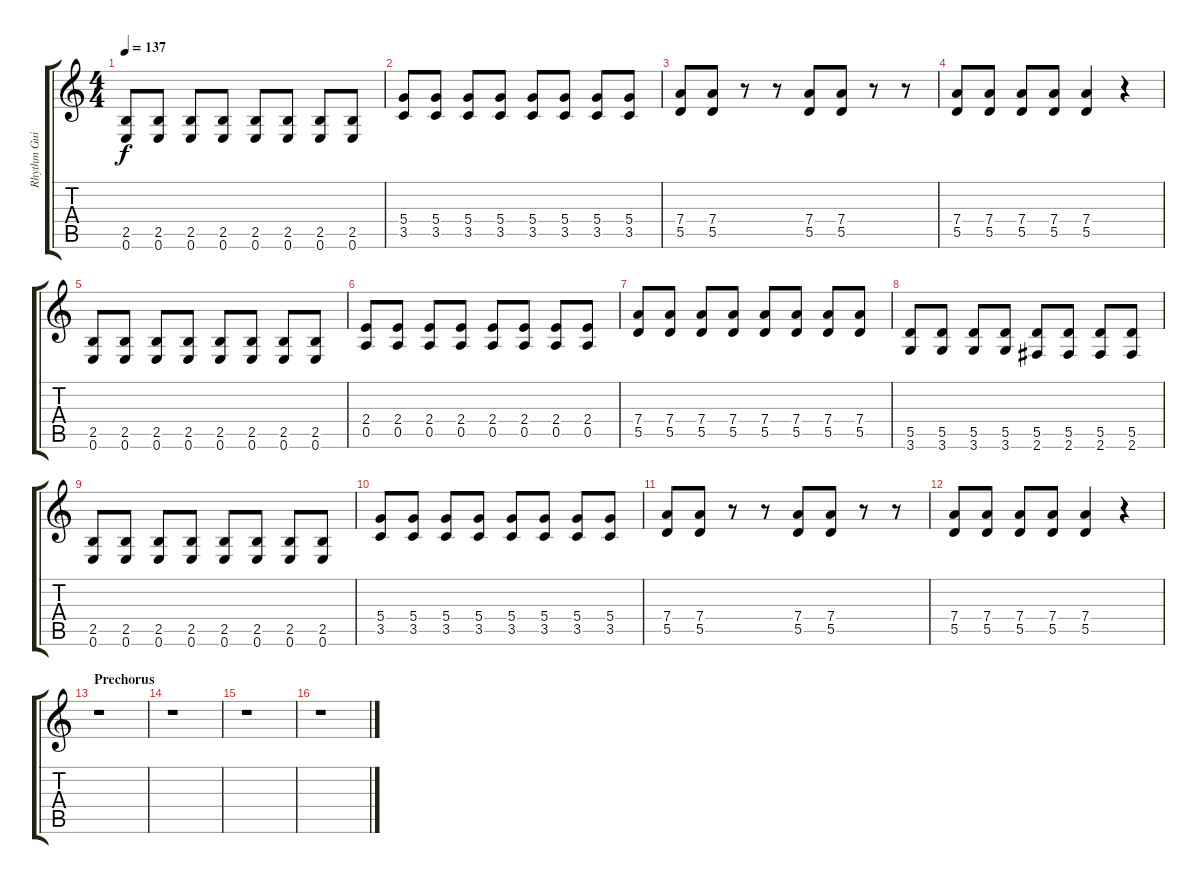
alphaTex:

\track ("Rhythm Guitar" "Rhythm Gui") {instrument overdrivenguitar}
\staff {score tabs}
\tuning (E4 B3 G3 D3 A2 E2) {hide}
\ts (4 4)
\tempo 137
\clef g2
\ks c
(2.5 0.6).8{dy f} (2.5 0.6).8 (2.5 0.6).8 (2.5 0.6).8 (2.5 0.6).8 (2.5 0.6).8 (2.5 0.6).8 (2.5 0.6).8 |
(5.4 3.5).8 (5.4 3.5).8 (5.4 3.5).8 (5.4 3.5).8 (5.4 3.5).8 (5.4 3.5).8 (5.4 3.5).8 (5.4 3.5).8 |
(7.4 5.5).8 (7.4 5.5).8 r.8 r.8 (7.4 5.5).8 (7.4 5.5).8 r.8 r.8 |
(7.4 5.5).8 (7.4 5.5).8 (7.4 5.5).8 (7.4 5.5).8 (7.4 5.5).4 r.4 |
(2.5 0.6).8 (2.5 0.6).8 (2.5 0.6).8 (2.5 0.6).8 (2.5 0.6).8 (2.5 0.6).8 (2.5 0.6).8 (2.5 0.6).8 |
(2.4 0.5).8 (2.4 0.5).8 (2.4 0.5).8 (2.4 0.5).8 (2.4 0.5).8 (2.4 0.5).8 (2.4 0.5).8 (2.4 0.5).8 |
(7.4 5.5).8 (7.4 5.5).8 (7.4 5.5).8 (7.4 5.5).8 (7.4 5.5).8 (7.4 5.5).8 (7.4 5.5).8 (7.4 5.5).8 |
(5.5 3.6).8 (5.5 3.6).8 (5.5 3.6).8 (5.5 3.6).8 (5.5 2.6).8 (5.5 2.6).8 (5.5 2.6).8 (5.5 2.6).8 |
(2.5 0.6).8 (2.5 0.6).8 (2.5 0.6).8 (2.5 0.6).8 (2.5 0.6).8 (2.5 0.6).8 (2.5 0.6).8 (2.5 0.6).8 |
(5.4 3.5).8 (5.4 3.5).8 (5.4 3.5).8 (5.4 3.5).8 (5.4 3.5).8 (5.4 3.5).8 (5.4 3.5).8 (5.4 3.5).8 |
(7.4 5.5).8 (7.4 5.5).8 r.8 r.8 (7.4 5.5).8 (7.4 5.5).8 r.8 r.8 |
(7.4 5.5).8 (7.4 5.5).8 (7.4 5.5).8 (7.4 5.5).8 (7.4 5.5).4 r.4 |
\section ("" "Prechorus")
r.1 |
r.1 |
r.1 |
r.1
